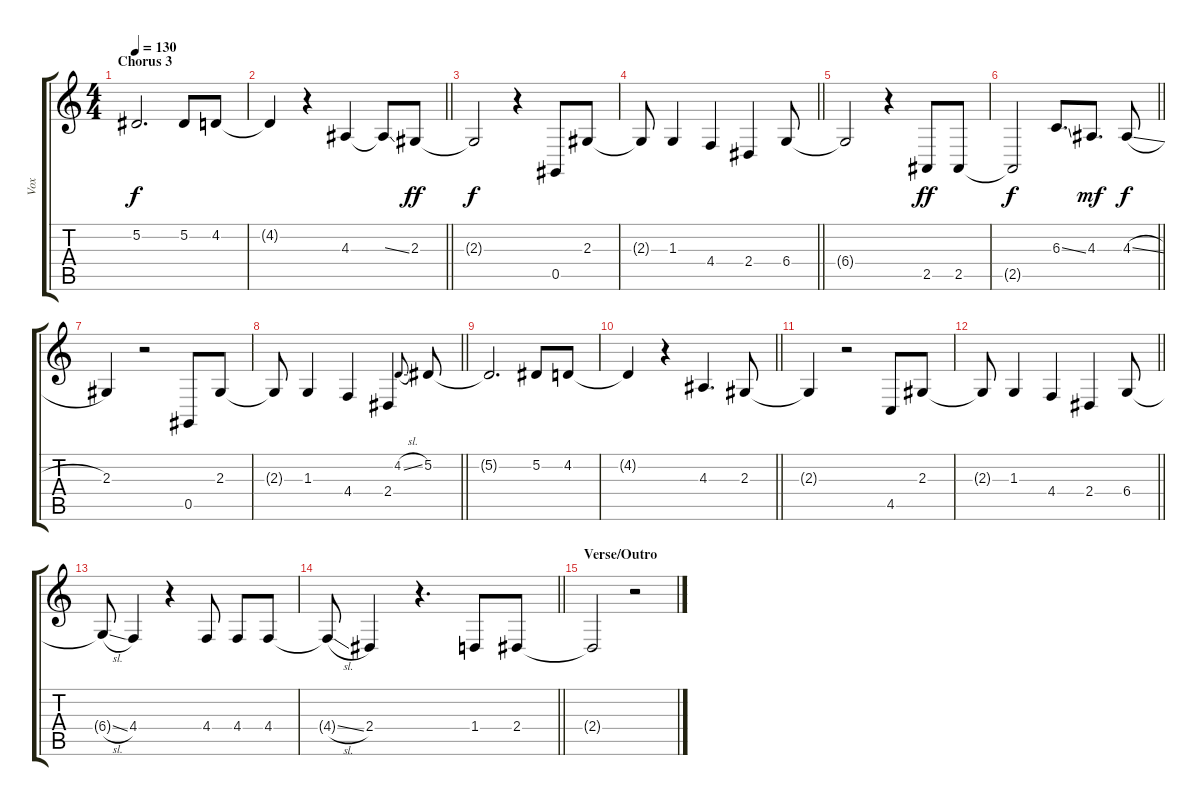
\track ("Vox" "Vox") {instrument altosax}
\staff {score tabs}
\tuning (Eb4 Bb3 Gb3 Db3 Ab2 Eb2) {hide}
\ts (4 4)
\section ("" "Chorus 3")
\tempo 130
\clef g2
\ks c
5.2{t}.2{d dy f} 5.2.8 4.2.8 |
\barLineRight lightlight
4.2{t}.4 r.4 4.3.4 4.3{ss t}.8 2.3.8{dy ff} |
2.3{t}.2{dy f} r.4 0.5.8 2.3.8 |
\barLineRight lightlight
2.3{t}.8 1.3.4 4.4.4 2.4.4 6.4.8 |
6.4{t}.2 r.4 2.5.8{dy ff} 2.5.8 |
\barLineRight lightlight
2.5{t}.2{dy f} 6.3{ss}.8{d} 4.3.8{d dy mf} 4.3{sl}.8{dy f} |
2.3.4 r.2 0.5.8 2.3.8 |
\barLineRight lightlight
2.3{t}.8 1.3.4 4.4.4 2.4.4 4.2{sl}.8{gr onbeat} 5.2.8 |
5.2{t}.2{d} 5.2.8 4.2.8 |
\barLineRight lightlight
4.2{t}.4 r.4 4.3.4{d} 2.3.8 |
2.3{t}.4 r.2 4.5.8 2.3.8 |
\barLineRight lightlight
2.3{t}.8 1.3.4 4.4.4 2.4.4 6.4.8 |
6.4{sl t}.8 4.4.4 r.4 4.4.8 4.4.8 4.4.8 |
\barLineRight lightlight
4.4{sl t}.8 2.4.4 r.4{d} 1.4.8 2.4.8 |
\section ("" "Verse/Outro")
2.4{t}.2 r.2
